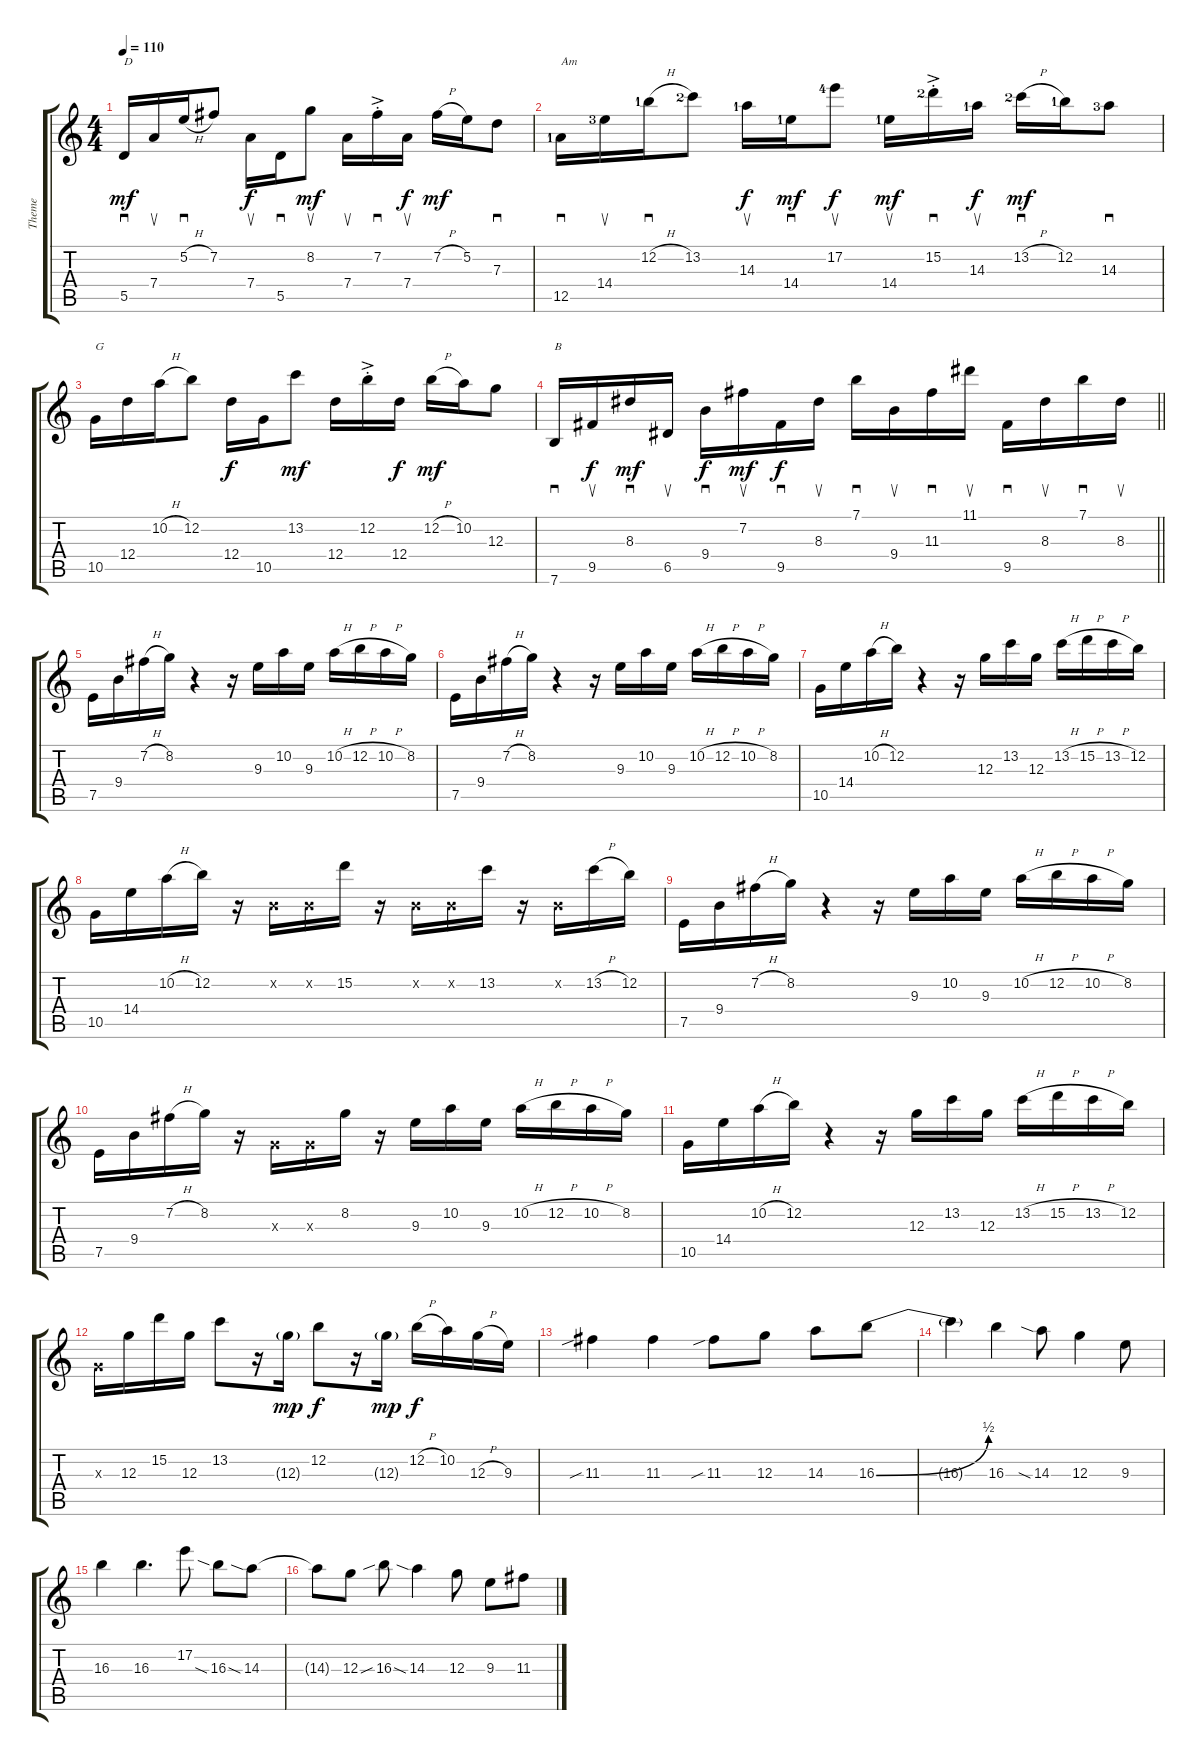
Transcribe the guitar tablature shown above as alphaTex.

\track ("Theme" "Theme") {instrument distortionguitar}
\staff {score tabs}
\tuning (E4 B3 G3 D3 A2 E2) {hide}
\ts (4 4)
\tempo 110
\clef g2
\ks c
5.5.16{sd txt "D" dy mf} 7.4.16{su} 5.2{h}.16{sd} 7.2.8 7.4.16{su dy f} 5.5.16{sd} 8.2.8{su dy mf} 7.4.16{su} 7.2{ac st}.16{sd} 7.4.16{su dy f} 7.2{h}.16{dy mf} 5.2.16 7.3.8{sd} |
12.5{lf 2}.16{sd txt "Am"} 14.4{lf 4}.16{su} 12.2{h lf 2}.16{sd} 13.2{lf 3}.8 14.3{lf 2}.16{su dy f} 14.4{lf 2}.16{sd dy mf} 17.2{lf 5}.8{su dy f} 14.4{lf 2}.16{su dy mf} 15.2{ac st lf 3}.16{sd} 14.3{lf 2}.16{su dy f} 13.2{h lf 3}.16{sd dy mf} 12.2{lf 2}.16 14.3{lf 4}.8{sd} |
10.5.16{txt "G"} 12.4.16 10.2{h}.16 12.2.8 12.4.16{dy f} 10.5.16 13.2.8{dy mf} 12.4.16 12.2{ac st}.16 12.4.16{dy f} 12.2{h}.16{dy mf} 10.2.16 12.3.8 |
\barLineRight lightlight
7.6.16{sd txt "B"} 9.5.16{su dy f} 8.3.16{sd dy mf} 6.5.16{su} 9.4.16{sd dy f} 7.2.16{su dy mf} 9.5.16{sd dy f} 8.3.16{su} 7.1.16{sd} 9.4.16{su} 11.3.16{sd} 11.1.16{su} 9.5.16{sd} 8.3.16{su} 7.1.16{sd} 8.3.16{su} |
7.5.16 9.4.16 7.2{h}.16 8.2.16 r.4 r.16 9.3.16 10.2.16 9.3.16 10.2{h}.16 12.2{h}.16 10.2{h}.16 8.2.16 |
7.5.16 9.4.16 7.2{h}.16 8.2.16 r.4 r.16 9.3.16 10.2.16 9.3.16 10.2{h}.16 12.2{h}.16 10.2{h}.16 8.2.16 |
10.5.16 14.4.16 10.2{h}.16 12.2.16 r.4 r.16 12.3.16 13.2.16 12.3.16 13.2{h}.16 15.2{h}.16 13.2{h}.16 12.2.16 |
10.5.16 14.4.16 10.2{h}.16 12.2.16 r.16 0.2{x}.16 0.2{x}.16 15.2.16 r.16 0.2{x}.16 0.2{x}.16 13.2.16 r.16 0.2{x}.16 13.2{h}.16 12.2.16 |
7.5.16 9.4.16 7.2{h}.16 8.2.16 r.4 r.16 9.3.16 10.2.16 9.3.16 10.2{h}.16 12.2{h}.16 10.2{h}.16 8.2.16 |
7.5.16 9.4.16 7.2{h}.16 8.2.16 r.16 0.3{x}.16 0.3{x}.16 8.2.16 r.16 9.3.16 10.2.16 9.3.16 10.2{h}.16 12.2{h}.16 10.2{h}.16 8.2.16 |
10.5.16 14.4.16 10.2{h}.16 12.2.16 r.4 r.16 12.3.16 13.2.16 12.3.16 13.2{h}.16 15.2{h}.16 13.2{h}.16 12.2.16 |
0.3{x}.16 12.3.16 15.2.16 12.3.16 13.2.8 r.16 12.3{g}.16{dy mp} 12.2.8{dy f} r.16 12.3{g}.16{dy mp} 12.2{h}.16{dy f} 10.2.16 12.3{h}.16 9.3.16 |
11.3{sib}.4 11.3.4 11.3{sib}.8 12.3.8 14.3.8 16.3{be (bend 0 0 60 2)}.8 |
16.3{t}.4 16.3.4 14.3{sia}.8 12.3.4 9.3.8 |
16.3.4 16.3.4{d} 17.2.8 16.3{sia}.8 14.3{sia}.8 |
14.3{t}.8 12.3.8 16.3{sib}.8 14.3{sia}.4 12.3.8 9.3.8 11.3.8
